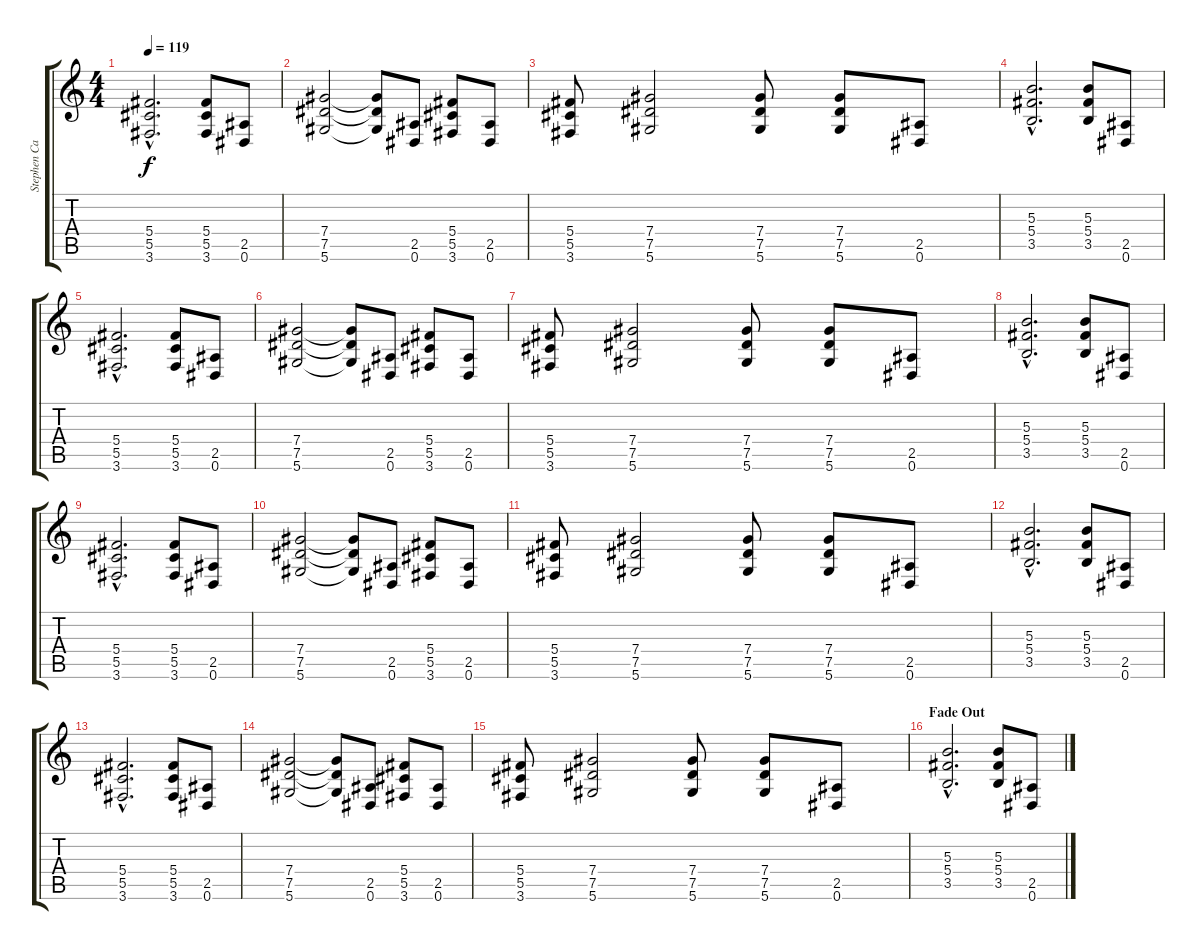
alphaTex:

\track ("Stephen Carpenter" "Stephen Ca") {instrument acousticguitarsteel}
\staff {score tabs}
\tuning (Eb4 Bb3 Gb3 Db3 Ab2 Eb2) {hide}
\ts (4 4)
\tempo 119
\clef g2
\ks c
(5.4{hac} 5.5{hac} 3.6{hac}).2{d dy f} (5.4 5.5 3.6).8 (2.5 0.6).8 |
(7.4 7.5 5.6).2 (7.4{t} 7.5{t} 5.6{t}).8 (2.5 0.6).8 (5.4 5.5 3.6).8 (2.5 0.6).8 |
(5.4 5.5 3.6).8 (7.4 7.5 5.6).2 (7.4 7.5 5.6).8 (7.4 7.5 5.6).8 (2.5 0.6).8 |
(5.3{hac} 5.4{hac} 3.5{hac}).2{d} (5.3 5.4 3.5).8 (2.5 0.6).8 |
(5.4{hac} 5.5{hac} 3.6{hac}).2{d} (5.4 5.5 3.6).8 (2.5 0.6).8 |
(7.4 7.5 5.6).2 (7.4{t} 7.5{t} 5.6{t}).8 (2.5 0.6).8 (5.4 5.5 3.6).8 (2.5 0.6).8 |
(5.4 5.5 3.6).8 (7.4 7.5 5.6).2 (7.4 7.5 5.6).8 (7.4 7.5 5.6).8 (2.5 0.6).8 |
(5.3{hac} 5.4{hac} 3.5{hac}).2{d} (5.3 5.4 3.5).8 (2.5 0.6).8 |
(5.4{hac} 5.5{hac} 3.6{hac}).2{d} (5.4 5.5 3.6).8 (2.5 0.6).8 |
(7.4 7.5 5.6).2 (7.4{t} 7.5{t} 5.6{t}).8 (2.5 0.6).8 (5.4 5.5 3.6).8 (2.5 0.6).8 |
(5.4 5.5 3.6).8 (7.4 7.5 5.6).2 (7.4 7.5 5.6).8 (7.4 7.5 5.6).8 (2.5 0.6).8 |
(5.3{hac} 5.4{hac} 3.5{hac}).2{d} (5.3 5.4 3.5).8 (2.5 0.6).8 |
(5.4{hac} 5.5{hac} 3.6{hac}).2{d} (5.4 5.5 3.6).8 (2.5 0.6).8 |
(7.4 7.5 5.6).2 (7.4{t} 7.5{t} 5.6{t}).8 (2.5 0.6).8 (5.4 5.5 3.6).8 (2.5 0.6).8 |
(5.4 5.5 3.6).8 (7.4 7.5 5.6).2 (7.4 7.5 5.6).8 (7.4 7.5 5.6).8 (2.5 0.6).8 |
\section ("" "Fade Out")
(5.3{hac} 5.4{hac} 3.5{hac}).2{d volume 8} (5.3 5.4 3.5).8 (2.5 0.6).8
